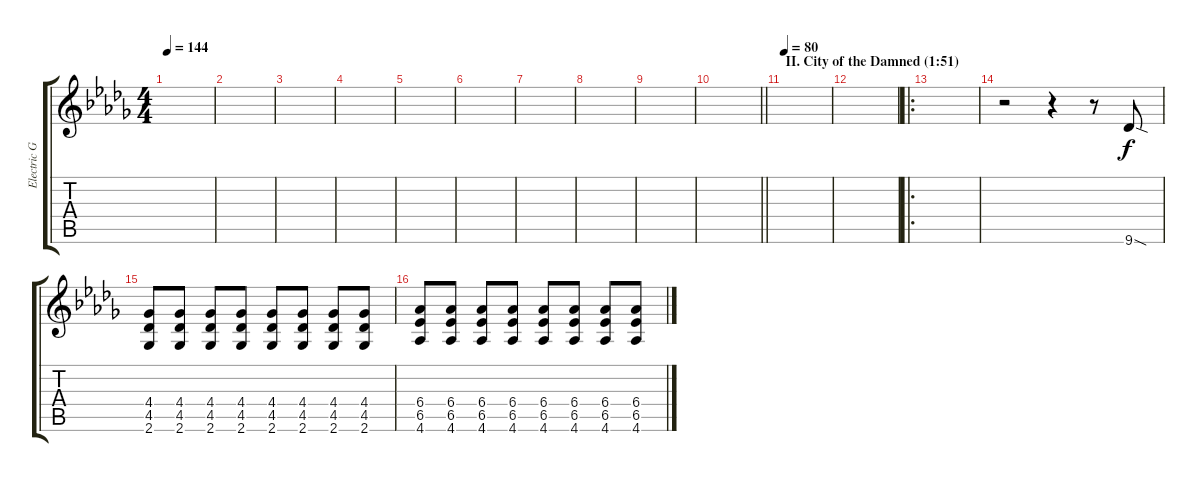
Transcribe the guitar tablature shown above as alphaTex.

\track ("Electric Guitar 2" "Electric G") {instrument overdrivenguitar}
\staff {score tabs}
\tuning (E4 B3 G3 D3 A2 E2) {hide}
\ts (4 4)
\tempo 144
\clef g2
\ks db
|
|
|
|
|
|
|
|
|
\barLineRight lightlight
|
\section ("" "II. City of the Damned (1:51)")
\tempo 80
|
|
\ro
|
r.2 r.4 r.8 9.6{sod}.8 |
(4.4 4.5 2.6).8 (4.4 4.5 2.6).8 (4.4 4.5 2.6).8 (4.4 4.5 2.6).8 (4.4 4.5 2.6).8 (4.4 4.5 2.6).8 (4.4 4.5 2.6).8 (4.4 4.5 2.6).8 |
(6.4 6.5 4.6).8 (6.4 6.5 4.6).8 (6.4 6.5 4.6).8 (6.4 6.5 4.6).8 (6.4 6.5 4.6).8 (6.4 6.5 4.6).8 (6.4 6.5 4.6).8 (6.4 6.5 4.6).8
